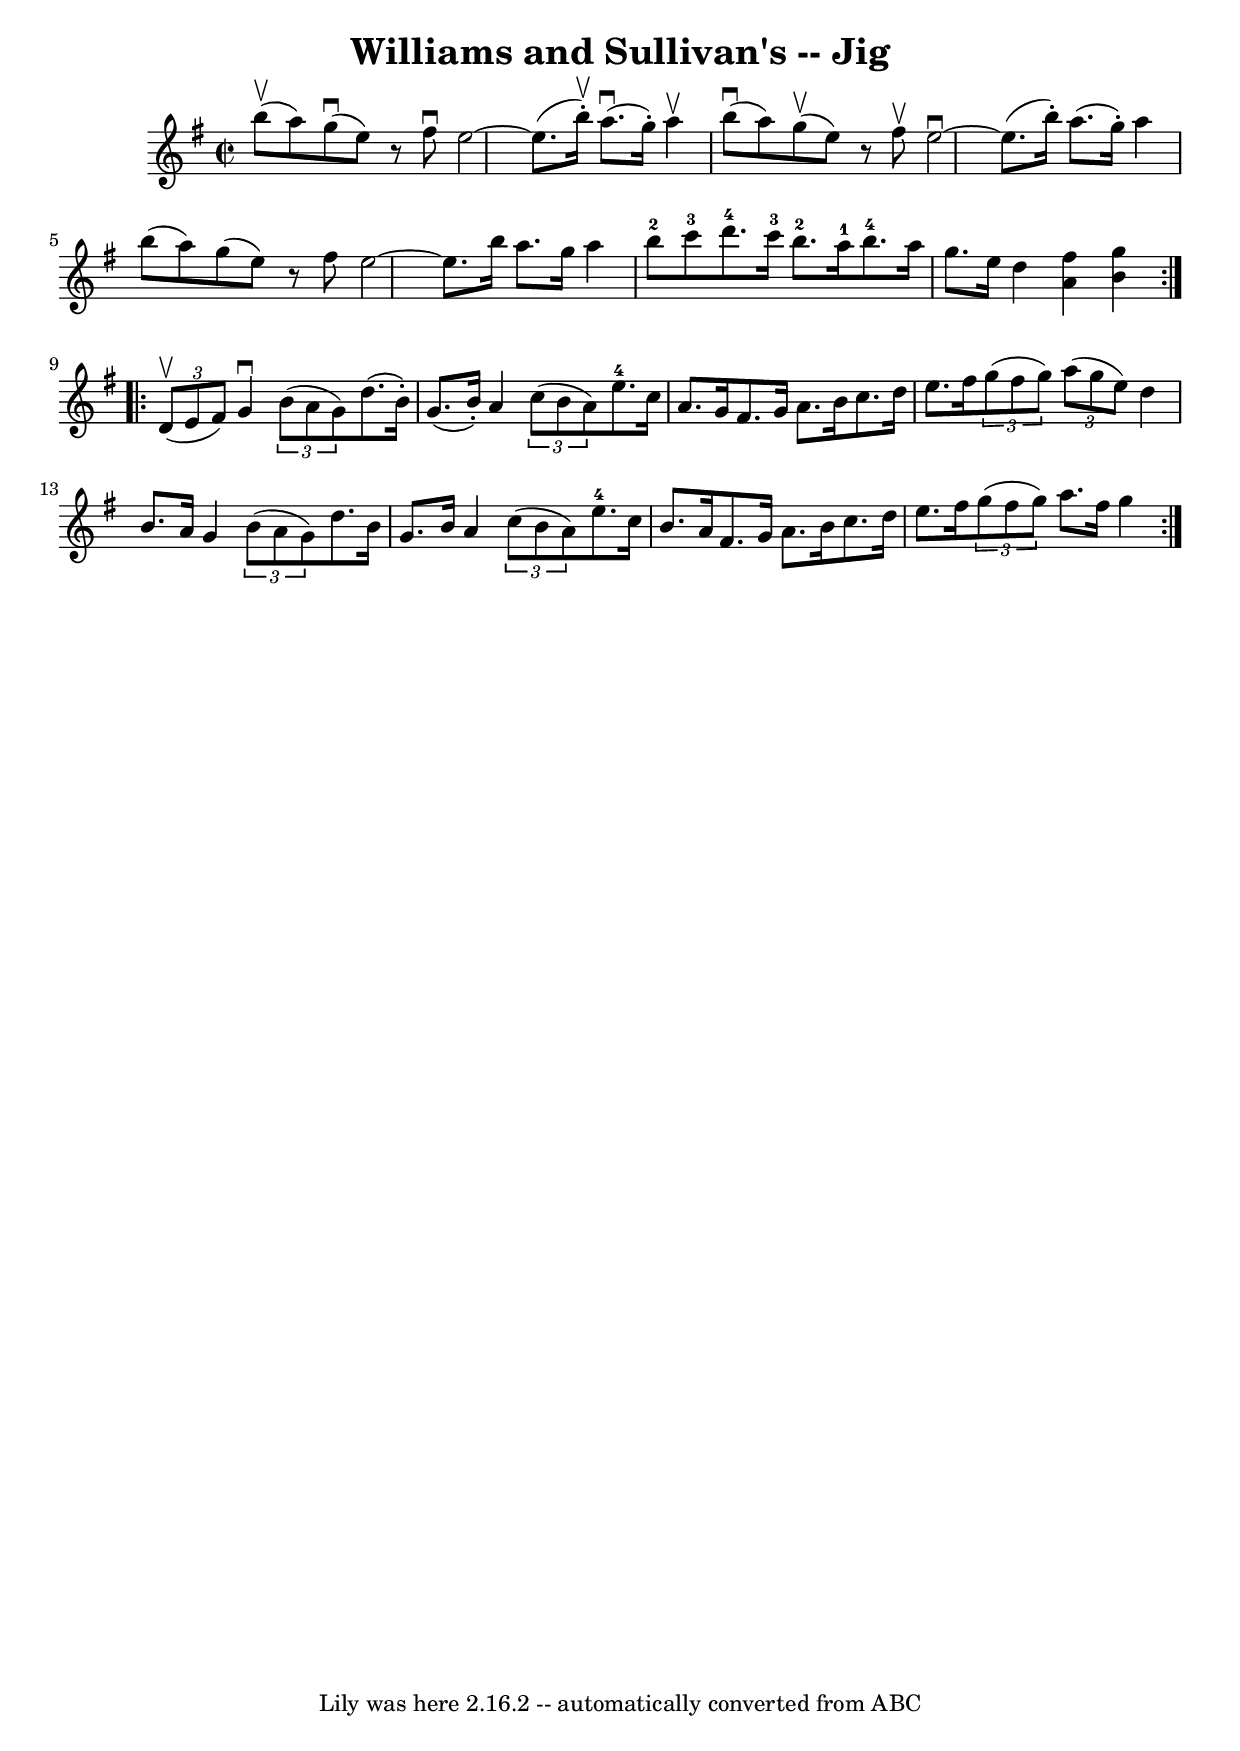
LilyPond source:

\version "2.16.2"
\include "Mammoth.ily"
\header {
  %% book = "Ryan's Mammoth Collection"
  crossRefNumber = "1"
  footnotes = "\\\\118 667"
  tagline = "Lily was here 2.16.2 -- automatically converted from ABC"
  title = "Williams and Sullivan's -- Jig"

}
voicedefault =  {



  \repeat volta 2 {

    \override Staff.TimeSignature #'style = #'C
    \time 2/2 
    \key g \major
    b''8^\upbow(a''8) |
    g''8 
    ^\downbow(e''8)   r8 fis''8^\downbow e''2   ~    |
    e''8. (
    b''16^\upbow-.) a''8. (^\downbow g''16 -.) a''4^\upbow b''8 
    ^\downbow(a''8)   |
    g''8^\upbow(e''8)   r8 fis''8^\upbow 
    e''2^\downbow  ~    |
    e''8. (b''16 -.) a''8. (g''16 -. 
    -) a''4 b''8 (a''8)   |
    g''8 (e''8)   r8 fis''8    
    e''2   ~    |
    e''8. b''16 a''8. g''16 a''4 b''8-2   
    c'''8-3   |
    d'''8.-4 c'''16-3 b''8.-2 a''16-1 
    b''8.-4 a''16 g''8. e''16    |
    d''4  << a'4 fis''4 
	   >> << b'4 g''4   >> 
  }     
  \repeat volta 2 {
    \times 2/3 { d'8 
		 ^\upbow(e'8 fis'8) 
	       } |
    g'4^\downbow   \times 2/3 { b'8 (
				a'8 g'8) 
			      } d''8. (b'16 -.) g'8. (b'16 -.)   |
    
    a'4    \times 2/3 { c''8 (b'8 a'8) 
		      } e''8.-4 c''16 a'8.  
    g'16    |
    fis'8. g'16 a'8. b'16 c''8. d''16    
    e''8. fis''16    |
    \times 2/3 { g''8 (fis''8 g''8) 
	       }   
    \times 2/3 { a''8 (g''8 e''8) 
	       } d''4 b'8. a'16    |
    
    g'4    \times 2/3 { b'8 (a'8 g'8) 
		      } d''8. b'16 g'8.    
    b'16    |
    a'4    \times 2/3 { c''8 (b'8 a'8) 
		      } e''8. 
    -4 c''16 b'8. a'16    |
    fis'8. g'16 a'8. b'16    
    c''8. d''16 e''8. fis''16    |
    \times 2/3 { g''8 (fis''8 
		 g''8) 
	       } a''8. fis''16 g''4  
  }   

}

\score{
  <<

    \context Staff="default"
    {
      \voicedefault 
      
    }

  >>
  \layout {
    
  }
  \midi {
  }

}
